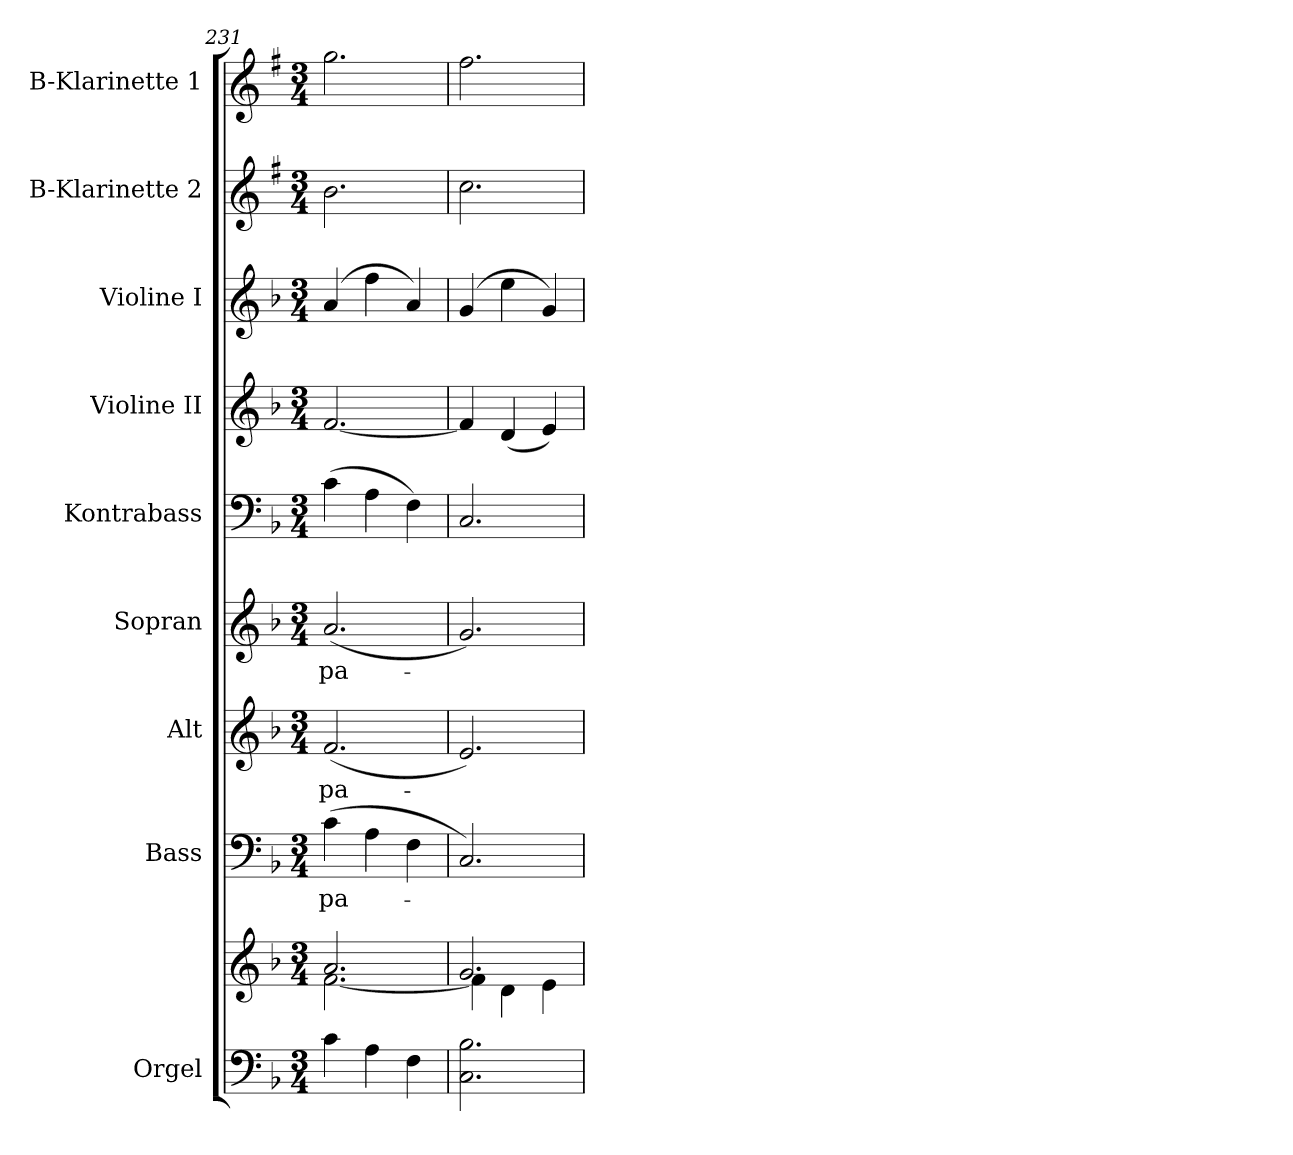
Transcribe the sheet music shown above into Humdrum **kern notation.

**kern	**kern	**kern	**text	**kern	**text	**kern	**text	**kern	**kern	**kern	**kern	**kern
*part9	*part9	*part8	*part8	*part7	*part7	*part6	*part6	*part5	*part4	*part3	*part2	*part1
*staff10	*staff9	*staff8	*staff8	*staff7	*staff7	*staff6	*staff6	*staff5	*staff4	*staff3	*staff2	*staff1
*I"Orgel	*	*I"Bass	*	*I"Alt	*	*I"Sopran	*	*I"Kontrabass	*I"Violine II	*I"Violine I	*I"B-Klarinette 2	*I"B-Klarinette 1
*I'Org.	*	*I'B.	*	*I'A.	*	*I'S.	*	*I'Kb.	*I'Vl. II	*I'Vl. I	*I'B Kl. 2	*I'B Kl. 1
*clefF4	*clefG2	*clefF4	*	*clefG2	*	*clefG2	*	*clefF4	*clefG2	*clefG2	*clefG2	*clefG2
*	*	*	*	*	*	*	*	*ITrd7c12	*	*	*ITrd1c2	*ITrd1c2
*k[b-]	*k[b-]	*k[b-]	*	*k[b-]	*	*k[b-]	*	*k[b-]	*k[b-]	*k[b-]	*k[b-]	*k[b-]
*F:	*F:	*F:	*	*F:	*	*F:	*	*F:	*F:	*F:	*F:	*F:
*M3/4	*M3/4	*M3/4	*	*M3/4	*	*M3/4	*	*M3/4	*M3/4	*M3/4	*M3/4	*M3/4
=231	=231	=231	=231	=231	=231	=231	=231	=231	=231	=231	=231	=231
*	*^	*	*	*	*	*	*	*	*	*	*	*
!	!	!	!	!LO:LY:b	!	!LO:LY:b	!	!LO:LY:b	!	!	!	!	!
4c\	2.a/	[<2.f\	(>4c\	pa-	(<2.f/	pa-	(<2.a/	pa-	(>4C\	[2.f/	(4a/	2.a\	2.ff\
4A\	.	.	4A\	.	.	.	.	.	4AA\	.	4ff\	.	.
4F\	.	.	4F\	.	.	.	.	.	4FF\)	.	4a/)	.	.
=232	=232	=232	=232	=232	=232	=232	=232	=232	=232	=232	=232	=232	=232
2.C\ 2.B-\	2.g/	4f\]	2.C/)	.	2.e/)	.	2.g/)	.	2.CC/	4f/]	(4g/	2.b-\	2.ee\
.	.	4d\	.	.	.	.	.	.	.	(<4d/	4ee\	.	.
.	.	4e\	.	.	.	.	.	.	.	4e/)	4g/)	.	.
*	*v	*v	*	*	*	*	*	*	*	*	*	*	*
=	=	=	=	=	=	=	=	=	=	=	=	=
*-	*-	*-	*-	*-	*-	*-	*-	*-	*-	*-	*-	*-
